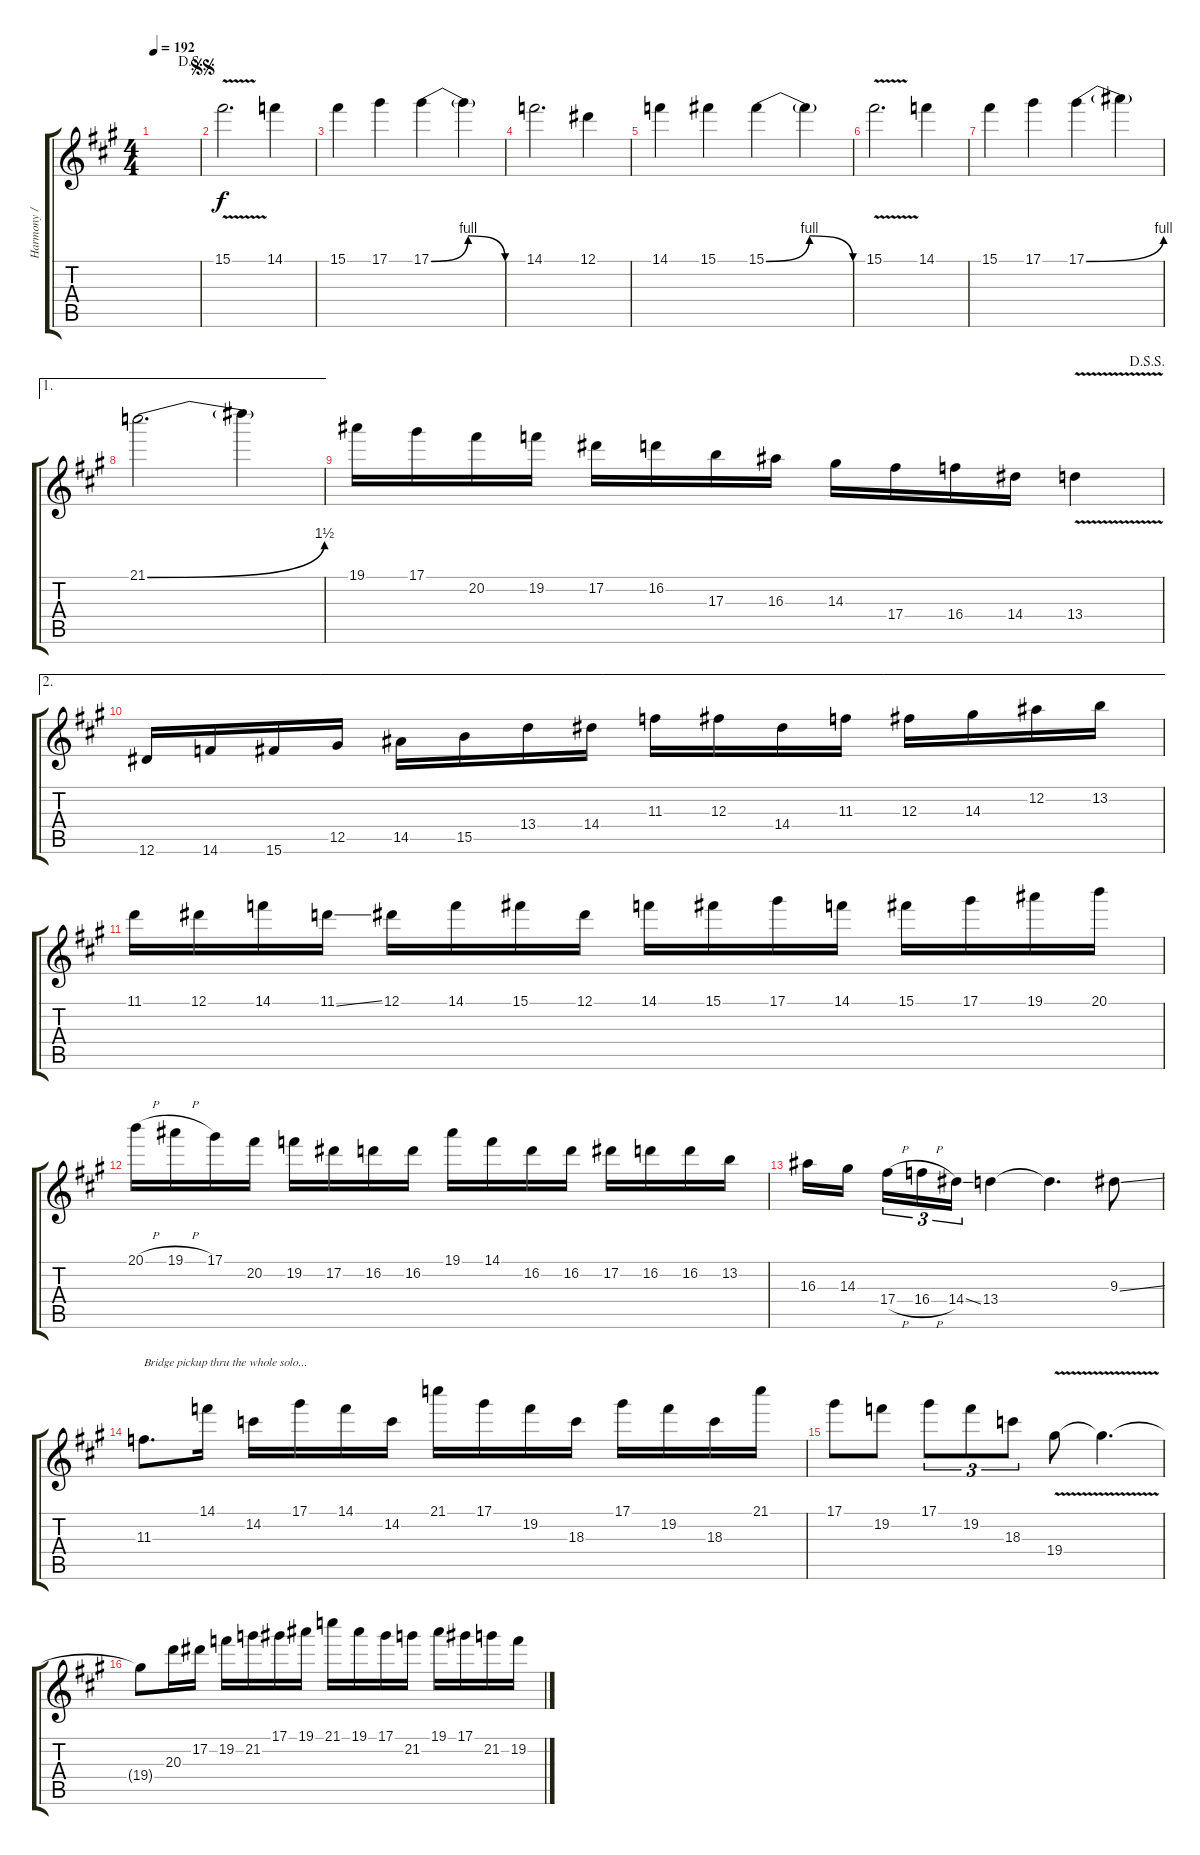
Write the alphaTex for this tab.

\track ("Harmony / Solo" "Harmony / ") {instrument distortionguitar}
\staff {score tabs}
\tuning (Eb4 Bb3 Gb3 Db3 Ab2 Eb2) {hide}
\ts (4 4)
\jump dalsegno
\tempo 192
\clef g2
\ks a
|
\jump segnosegno
15.1{v}.2{d volume 16} 14.1.4 |
15.1.4 17.1.4 17.1{be (bendrelease 0 0 15 4 45 4 60 0)}.4 17.1{t}.4 |
14.1.2{d} 12.1.4 |
14.1.4 15.1.4 15.1{be (bendrelease 0 0 15 4 45 4 60 0)}.4 15.1{t}.4 |
15.1{v}.2{d} 14.1.4 |
15.1.4 17.1.4 17.1{be (bend 0 0 60 4)}.4 17.1{t}.4 |
\ae 1
21.1{be (bend 0 0 60 6)}.2{d} 21.1{t}.4 |
\jump dalsegnosegno
19.1.16 17.1.16 20.2.16 19.2.16 17.2.16 16.2.16 17.3.16 16.3.16 14.3.16 17.4.16 16.4.16 14.4.16 13.4{v}.4 |
\ae 2
12.6.16 14.6.16 15.6.16 12.5.16 14.5.16 15.5.16 13.4.16 14.4.16 11.3.16 12.3.16 14.4.16 11.3.16 12.3.16 14.3.16 12.2.16 13.2.16 |
11.1.16 12.1.16 14.1.16 11.1{ss}.16 12.1.16 14.1.16 15.1.16 12.1.16 14.1.16 15.1.16 17.1.16 14.1.16 15.1.16 17.1.16 19.1.16 20.1.16 |
20.1{h}.16 19.1{h}.16 17.1.16 20.2.16 19.2.16 17.2.16 16.2.16 16.2.16 19.1.16 14.1.16 16.2.16 16.2.16 17.2.16 16.2.16 16.2.16 13.2.16 |
16.3.16 14.3.16{beam splitsecondary} 17.4{h}.16{tu (3 2)} 16.4{h}.16{tu (3 2)} 14.4{ss}.16{tu (3 2)} 13.4.4 13.4{t}.4{d} 9.3{ss}.8 |
11.3.8{d txt "Bridge pickup thru the whole solo..."} 14.1.16 14.2.16 17.1.16 14.1.16 14.2.16 21.1.16 17.1.16 19.2.16 18.3.16 17.1.16 19.2.16 18.3.16 21.1.16 |
17.1.8 19.2.8 17.1.8{tu (3 2)} 19.2.8{tu (3 2)} 18.3.8{tu (3 2)} 19.4{v}.8 19.4{t}.4{d} |
19.4{t}.8 20.3.16 17.2.16 19.2.16 21.2.16 17.1.16 19.1.16 21.1.16 19.1.16 17.1.16 21.2.16 19.1.16 17.1.16 21.2.16 19.2.16
